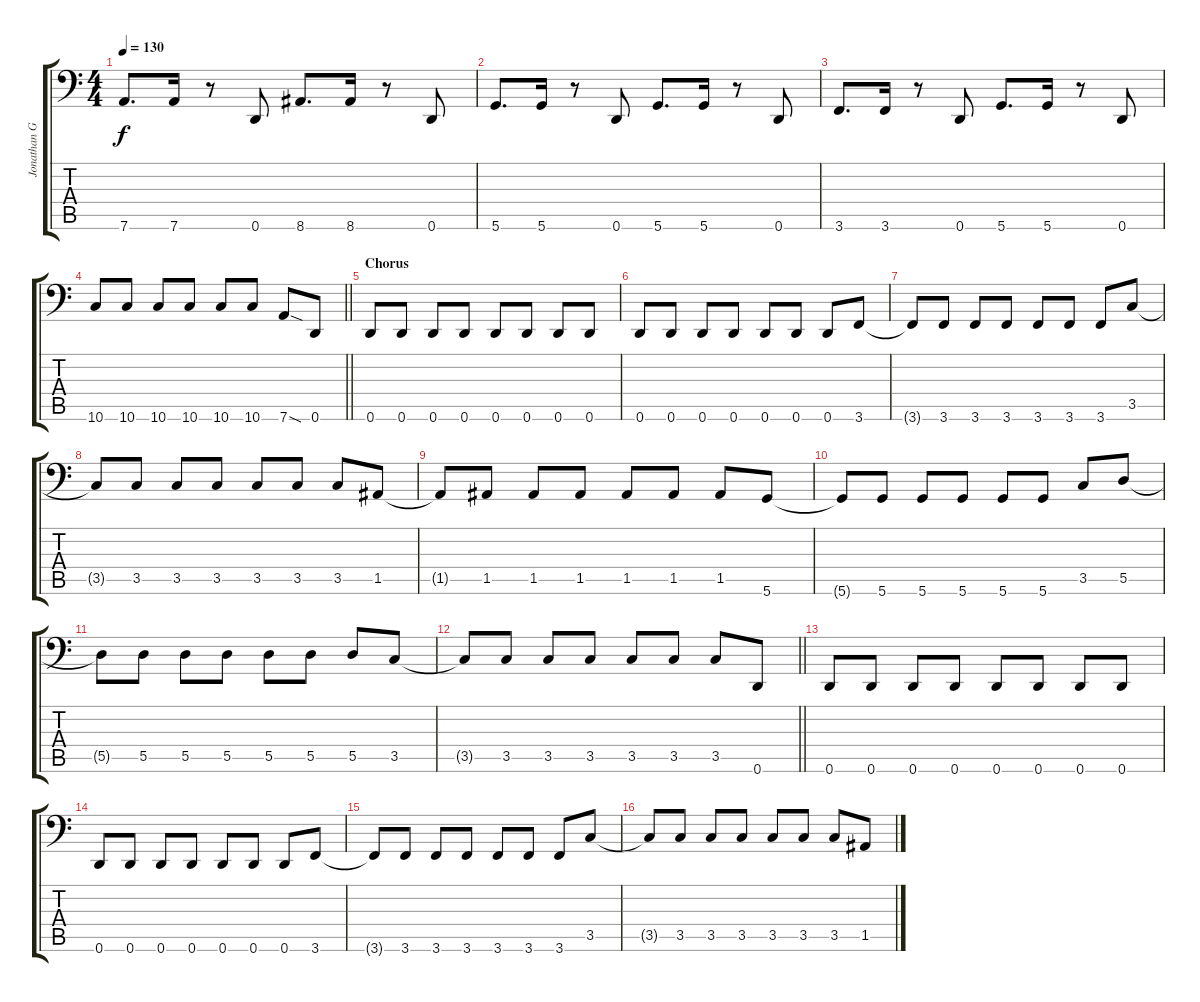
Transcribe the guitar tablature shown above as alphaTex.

\track ("Jonathan Gallan" "Jonathan G") {instrument electricbassfinger}
\staff {score tabs}
\tuning (E3 B2 G2 D2 A1 D1) {hide}
\ts (4 4)
\tempo 130
\clef f4
\ks c
7.6.8{d dy f} 7.6.16 r.8 0.6.8 8.6.8{d} 8.6.16 r.8 0.6.8 |
5.6.8{d} 5.6.16 r.8 0.6.8 5.6.8{d} 5.6.16 r.8 0.6.8 |
3.6.8{d} 3.6.16 r.8 0.6.8 5.6.8{d} 5.6.16 r.8 0.6.8 |
\barLineRight lightlight
10.6.8 10.6.8 10.6.8 10.6.8 10.6.8 10.6.8 7.6{sod}.8 0.6.8 |
\section ("" "Chorus")
0.6.8 0.6.8 0.6.8 0.6.8 0.6.8 0.6.8 0.6.8 0.6.8 |
0.6.8 0.6.8 0.6.8 0.6.8 0.6.8 0.6.8 0.6.8 3.6.8 |
3.6{t}.8 3.6.8 3.6.8 3.6.8 3.6.8 3.6.8 3.6.8 3.5.8 |
3.5{t}.8 3.5.8 3.5.8 3.5.8 3.5.8 3.5.8 3.5.8 1.5.8 |
1.5{t}.8 1.5.8 1.5.8 1.5.8 1.5.8 1.5.8 1.5.8 5.6.8 |
5.6{t}.8 5.6.8 5.6.8 5.6.8 5.6.8 5.6.8 3.5.8 5.5.8 |
5.5{t}.8 5.5.8 5.5.8 5.5.8 5.5.8 5.5.8 5.5.8 3.5.8 |
\barLineRight lightlight
3.5{t}.8 3.5.8 3.5.8 3.5.8 3.5.8 3.5.8 3.5.8 0.6.8 |
0.6.8 0.6.8 0.6.8 0.6.8 0.6.8 0.6.8 0.6.8 0.6.8 |
0.6.8 0.6.8 0.6.8 0.6.8 0.6.8 0.6.8 0.6.8 3.6.8 |
3.6{t}.8 3.6.8 3.6.8 3.6.8 3.6.8 3.6.8 3.6.8 3.5.8 |
3.5{t}.8 3.5.8 3.5.8 3.5.8 3.5.8 3.5.8 3.5.8 1.5.8
